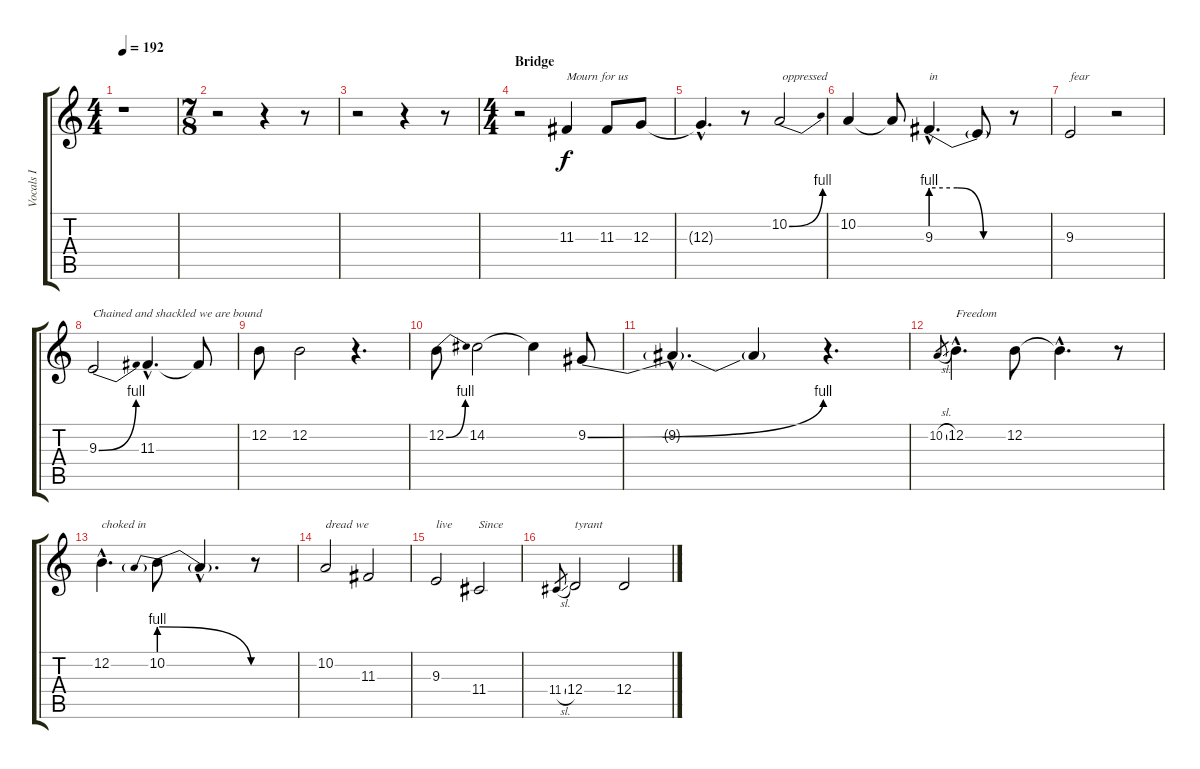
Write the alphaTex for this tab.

\track ("Vocals I" "Vocals I") {instrument lead8bassandlead}
\staff {score tabs}
\tuning (E4 B3 G3 D3 A2 E2) {hide}
\ts (4 4)
\tempo 192
\clef g2
\ks c
r.1{dy f} |
\ts (7 8)
r.2 r.4 r.8 |
r.2 r.4 r.8 |
\ts (4 4)
\section ("" "Bridge")
r.2 11.3.4{txt "Mourn for us"} 11.3.8 12.3.8 |
12.3{hac t}.4{d} r.8 10.2{be (bend 0 0 60 4)}.2{txt " oppressed"} |
10.2.4 10.2{t}.8 9.3{be (custom 0 4 20 4 40 0 60 0) hac}.4{d txt "in"} 9.3{t}.8 r.8 |
9.3.2{txt "fear"} r.2 |
9.3{be (bend 0 0 60 4)}.2{txt "Chained and shackled we are bound"} 11.3{hac}.4{d} 11.3{t}.8 |
12.2.8 12.2.2 r.4{d} |
12.2{be (bend 0 0 60 4)}.8 14.2.2 14.2{t}.4 9.2{be (bend 0 0 60 4)}.8 |
9.2{hac t}.4{d} 9.2{t}.4 r.4{d} |
10.2{sl}.8{gr} 12.2{hac}.4{d txt "Freedom"} 12.2.8 12.2{hac t}.4{d} r.8 |
12.2{hac}.4{d txt "choked in"} 10.2{be (prebendrelease 0 4 60 0)}.8 10.2{hac t}.4{d} r.8 |
10.2.2{txt "dread we"} 11.3.2 |
9.3.2{txt "live"} 11.4.2{txt "Since"} |
11.4{sl}.8{gr} 12.4.2{txt "tyrant"} 12.4.2
